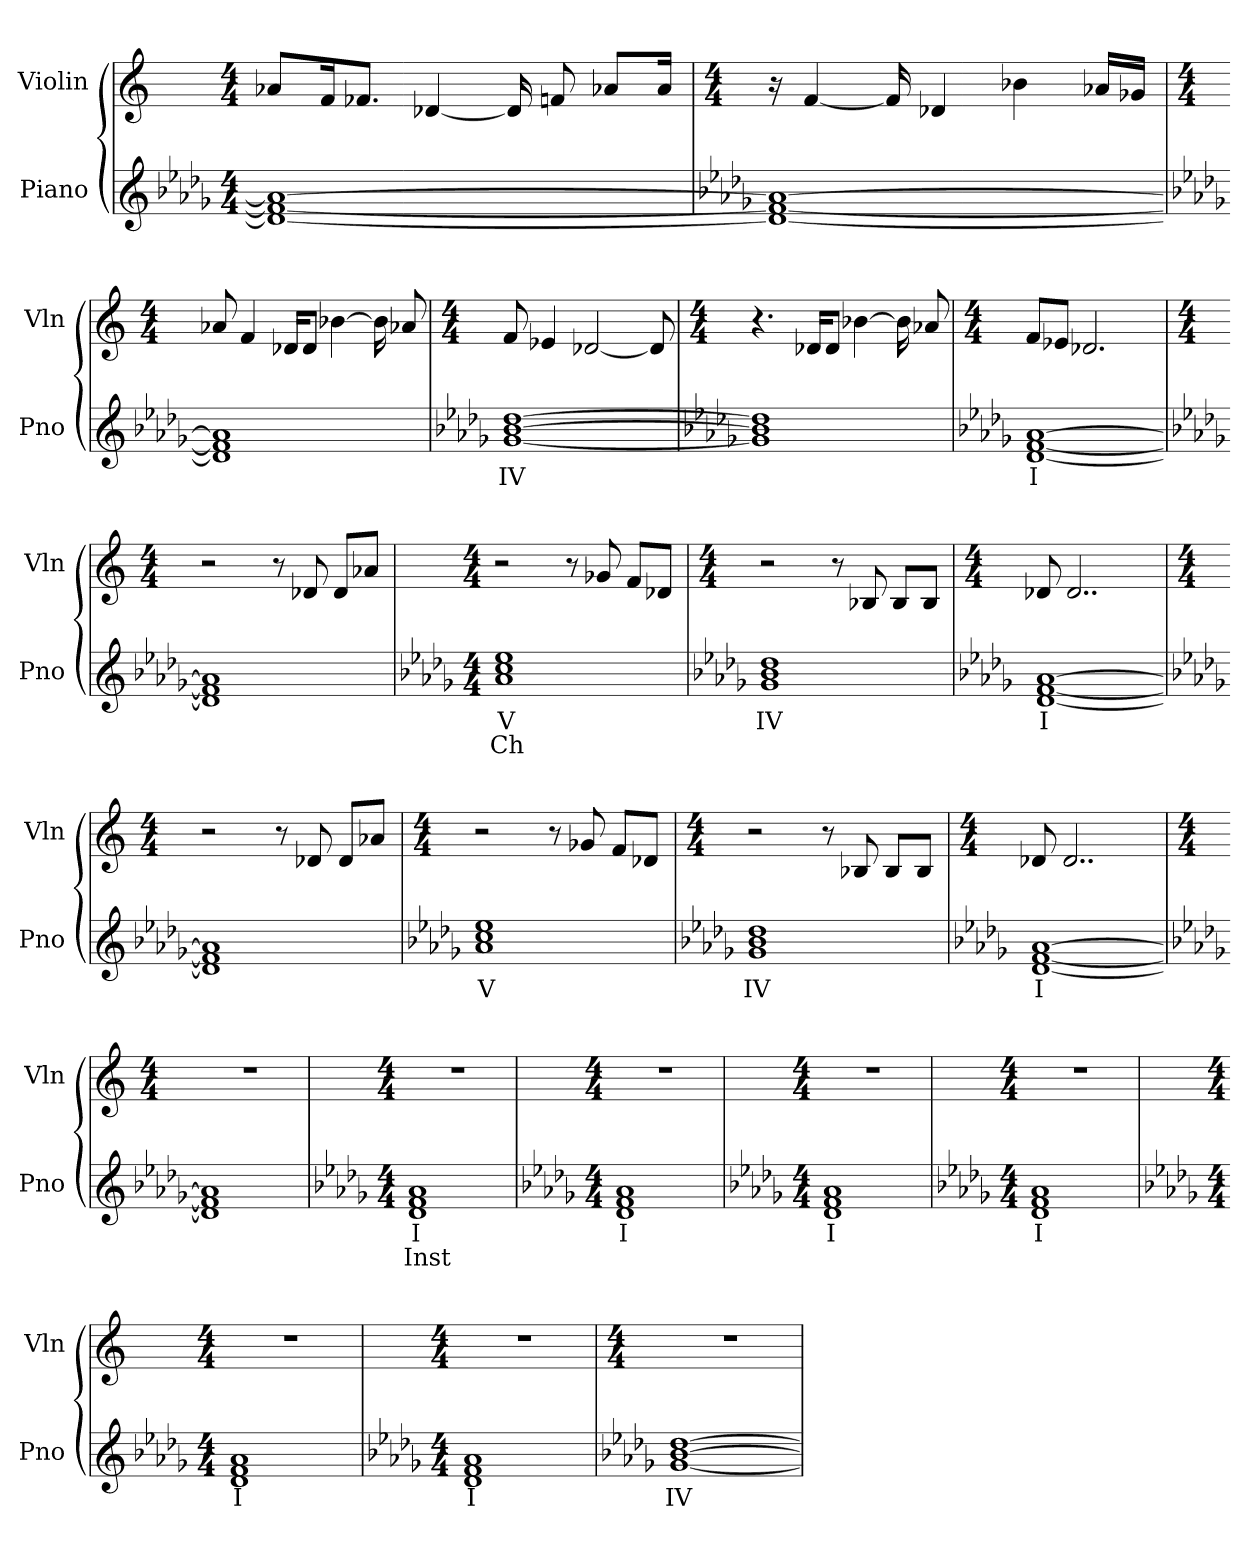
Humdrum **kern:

**kern	**text	**text	**kern
*part2	*part2	*part2	*part1
*staff2	*staff2	*staff2	*staff1
*I"Piano	*	*	*I"Violin
*I'Pno	*	*	*I'Vln
*k[b-e-a-d-g-]	*	*	*
*D-:	*	*	*
*M4/4	*	*	*M4/4
=	=	=	=
1d-_ 1f_ 1a-_	.	.	8a-XL
.	.	.	16fK
.	.	.	8.f-XJ
.	.	.	[4d-X
.	.	.	16d-]
.	.	.	8fn
.	.	.	8a-XL
.	.	.	16a-Jk
=	=	=	=
*k[b-e-a-d-g-]	*	*	*
*D-:	*	*	*
*	*	*	*M4/4
1d-_ 1f_ 1a-_	.	.	16r
.	.	.	[4f
.	.	.	16f]
.	.	.	4d-X
.	.	.	4b-X
.	.	.	16a-XLL
.	.	.	16g-XJJ
=	=	=	=
*k[b-e-a-d-g-]	*	*	*
*D-:	*	*	*
*	*	*	*M4/4
1d-] 1f] 1a-]	.	.	8a-X
.	.	.	4f
.	.	.	16d-XKL
.	.	.	8d-J
.	.	.	[4b-X
.	.	.	16b-]
.	.	.	8a-X
=	=	=	=
*k[b-e-a-d-g-]	*	*	*
*D-:	*	*	*
*	*	*	*M4/4
[1g- [1b- [1dd-	IV	.	8f
.	.	.	4e-X
.	.	.	[2d-X
.	.	.	8d-]
=	=	=	=
*k[b-e-a-d-g-]	*	*	*
*D-:	*	*	*
*	*	*	*M4/4
1g-] 1b-] 1dd-]	.	.	4.r
.	.	.	16d-XKL
.	.	.	8d-J
.	.	.	[4b-X
.	.	.	16b-]
.	.	.	8a-X
=	=	=	=
*k[b-e-a-d-g-]	*	*	*
*D-:	*	*	*
*	*	*	*M4/4
[1d- [1f [1a-	I	.	8fL
.	.	.	8e-XJ
.	.	.	2.d-X
=	=	=	=
*k[b-e-a-d-g-]	*	*	*
*D-:	*	*	*
*	*	*	*M4/4
1d-] 1f] 1a-]	.	.	2r
.	.	.	8r
.	.	.	8d-X
.	.	.	8d-L
.	.	.	8a-XJ
=	=	=	=
*k[b-e-a-d-g-]	*	*	*
*D-:	*	*	*
*M4/4	*	*	*M4/4
1a- 1cc 1ee-	V	Ch	2r
.	.	.	8r
.	.	.	8g-X
.	.	.	8fL
.	.	.	8d-XJ
=	=	=	=
*k[b-e-a-d-g-]	*	*	*
*D-:	*	*	*
*	*	*	*M4/4
1g- 1b- 1dd-	IV	.	2r
.	.	.	8r
.	.	.	8B-X
.	.	.	8B-L
.	.	.	8B-J
=	=	=	=
*k[b-e-a-d-g-]	*	*	*
*D-:	*	*	*
*	*	*	*M4/4
[1d- [1f [1a-	I	.	8d-X
.	.	.	2..d-
=	=	=	=
*k[b-e-a-d-g-]	*	*	*
*D-:	*	*	*
*	*	*	*M4/4
1d-] 1f] 1a-]	.	.	2r
.	.	.	8r
.	.	.	8d-X
.	.	.	8d-L
.	.	.	8a-XJ
=	=	=	=
*k[b-e-a-d-g-]	*	*	*
*D-:	*	*	*
*	*	*	*M4/4
1a- 1cc 1ee-	V	.	2r
.	.	.	8r
.	.	.	8g-X
.	.	.	8fL
.	.	.	8d-XJ
=	=	=	=
*k[b-e-a-d-g-]	*	*	*
*D-:	*	*	*
*	*	*	*M4/4
1g- 1b- 1dd-	IV	.	2r
.	.	.	8r
.	.	.	8B-X
.	.	.	8B-L
.	.	.	8B-J
=	=	=	=
*k[b-e-a-d-g-]	*	*	*
*D-:	*	*	*
*	*	*	*M4/4
[1d- [1f [1a-	I	.	8d-X
.	.	.	2..d-
=	=	=	=
*k[b-e-a-d-g-]	*	*	*
*D-:	*	*	*
*	*	*	*M4/4
1d-] 1f] 1a-]	.	.	1r
=	=	=	=
*k[b-e-a-d-g-]	*	*	*
*D-:	*	*	*
*M4/4	*	*	*M4/4
1d- 1f 1a-	I	Inst	1r
=	=	=	=
*k[b-e-a-d-g-]	*	*	*
*D-:	*	*	*
*M4/4	*	*	*M4/4
1d- 1f 1a-	I	.	1r
=	=	=	=
*k[b-e-a-d-g-]	*	*	*
*D-:	*	*	*
*M4/4	*	*	*M4/4
1d- 1f 1a-	I	.	1r
=	=	=	=
*k[b-e-a-d-g-]	*	*	*
*D-:	*	*	*
*M4/4	*	*	*M4/4
1d- 1f 1a-	I	.	1r
=	=	=	=
*k[b-e-a-d-g-]	*	*	*
*D-:	*	*	*
*M4/4	*	*	*M4/4
1d- 1f 1a-	I	.	1r
=	=	=	=
*k[b-e-a-d-g-]	*	*	*
*D-:	*	*	*
*M4/4	*	*	*M4/4
1d- 1f 1a-	I	.	1r
=	=	=	=
*k[b-e-a-d-g-]	*	*	*
*D-:	*	*	*
*	*	*	*M4/4
[1g- [1b- [1dd-	IV	.	1r
=	=	=	=
*-	*-	*-	*-
